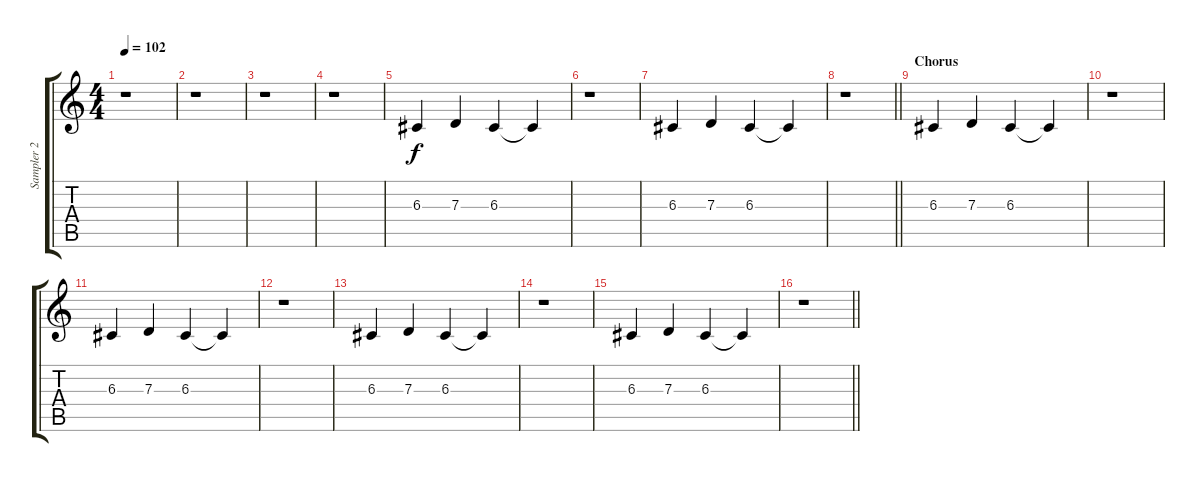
\track ("Sampler 2" "Sampler 2") {instrument tremolostrings}
\staff {score tabs}
\tuning (E4 B3 G3 D3 A2 E2) {hide}
\ts (4 4)
\tempo 102
\clef g2
\ks c
r.1{dy f} |
r.1 |
r.1 |
r.1 |
6.3.4{balance 0 instrument stringensemble2} 7.3.4{balance 16} 6.3.4{balance 0} 6.3{t}.4 |
r.1 |
6.3.4{balance 16 instrument stringensemble2} 7.3.4{balance 0} 6.3.4{balance 16} 6.3{t}.4 |
\barLineRight lightlight
r.1 |
\section ("" "Chorus")
6.3.4{balance 0 instrument stringensemble2} 7.3.4{balance 16} 6.3.4{balance 0} 6.3{t}.4 |
r.1 |
6.3.4{balance 16 instrument stringensemble2} 7.3.4{balance 0} 6.3.4{balance 16} 6.3{t}.4 |
r.1 |
6.3.4{balance 0 instrument stringensemble2} 7.3.4{balance 16} 6.3.4{balance 0} 6.3{t}.4 |
r.1 |
6.3.4{balance 16 instrument stringensemble2} 7.3.4{balance 0} 6.3.4{balance 16} 6.3{t}.4 |
\barLineRight lightlight
r.1
